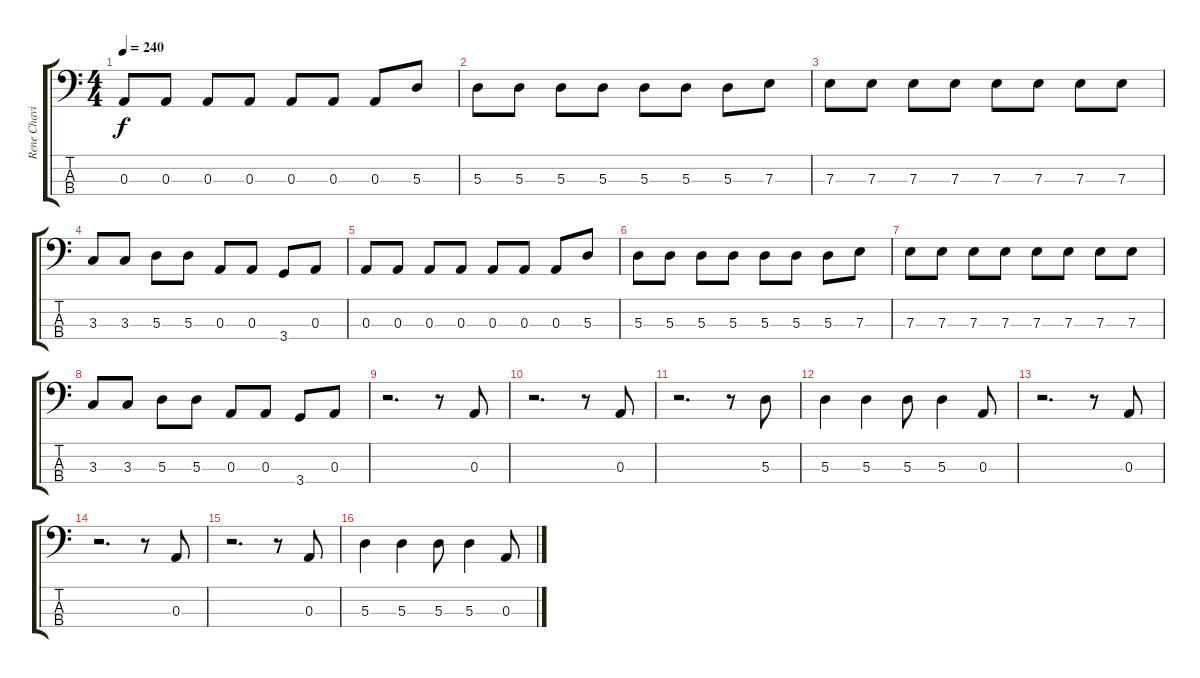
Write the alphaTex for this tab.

\track ("Rene Chavin" "Rene Chavi") {instrument electricbassfinger}
\staff {score tabs}
\tuning (G2 D2 A1 E1) {hide}
\ts (4 4)
\tempo 240
\clef f4
\ks c
0.3.8{dy f} 0.3.8 0.3.8 0.3.8 0.3.8 0.3.8 0.3.8 5.3.8 |
5.3.8 5.3.8 5.3.8 5.3.8 5.3.8 5.3.8 5.3.8 7.3.8 |
7.3.8 7.3.8 7.3.8 7.3.8 7.3.8 7.3.8 7.3.8 7.3.8 |
3.3.8 3.3.8 5.3.8 5.3.8 0.3.8 0.3.8 3.4.8 0.3.8 |
0.3.8 0.3.8 0.3.8 0.3.8 0.3.8 0.3.8 0.3.8 5.3.8 |
5.3.8 5.3.8 5.3.8 5.3.8 5.3.8 5.3.8 5.3.8 7.3.8 |
7.3.8 7.3.8 7.3.8 7.3.8 7.3.8 7.3.8 7.3.8 7.3.8 |
3.3.8 3.3.8 5.3.8 5.3.8 0.3.8 0.3.8 3.4.8 0.3.8 |
r.2{d} r.8 0.3.8 |
r.2{d} r.8 0.3.8 |
r.2{d} r.8 5.3.8 |
5.3.4 5.3.4 5.3.8 5.3.4 0.3.8 |
r.2{d} r.8 0.3.8 |
r.2{d} r.8 0.3.8 |
r.2{d} r.8 0.3.8 |
5.3.4 5.3.4 5.3.8 5.3.4 0.3.8
